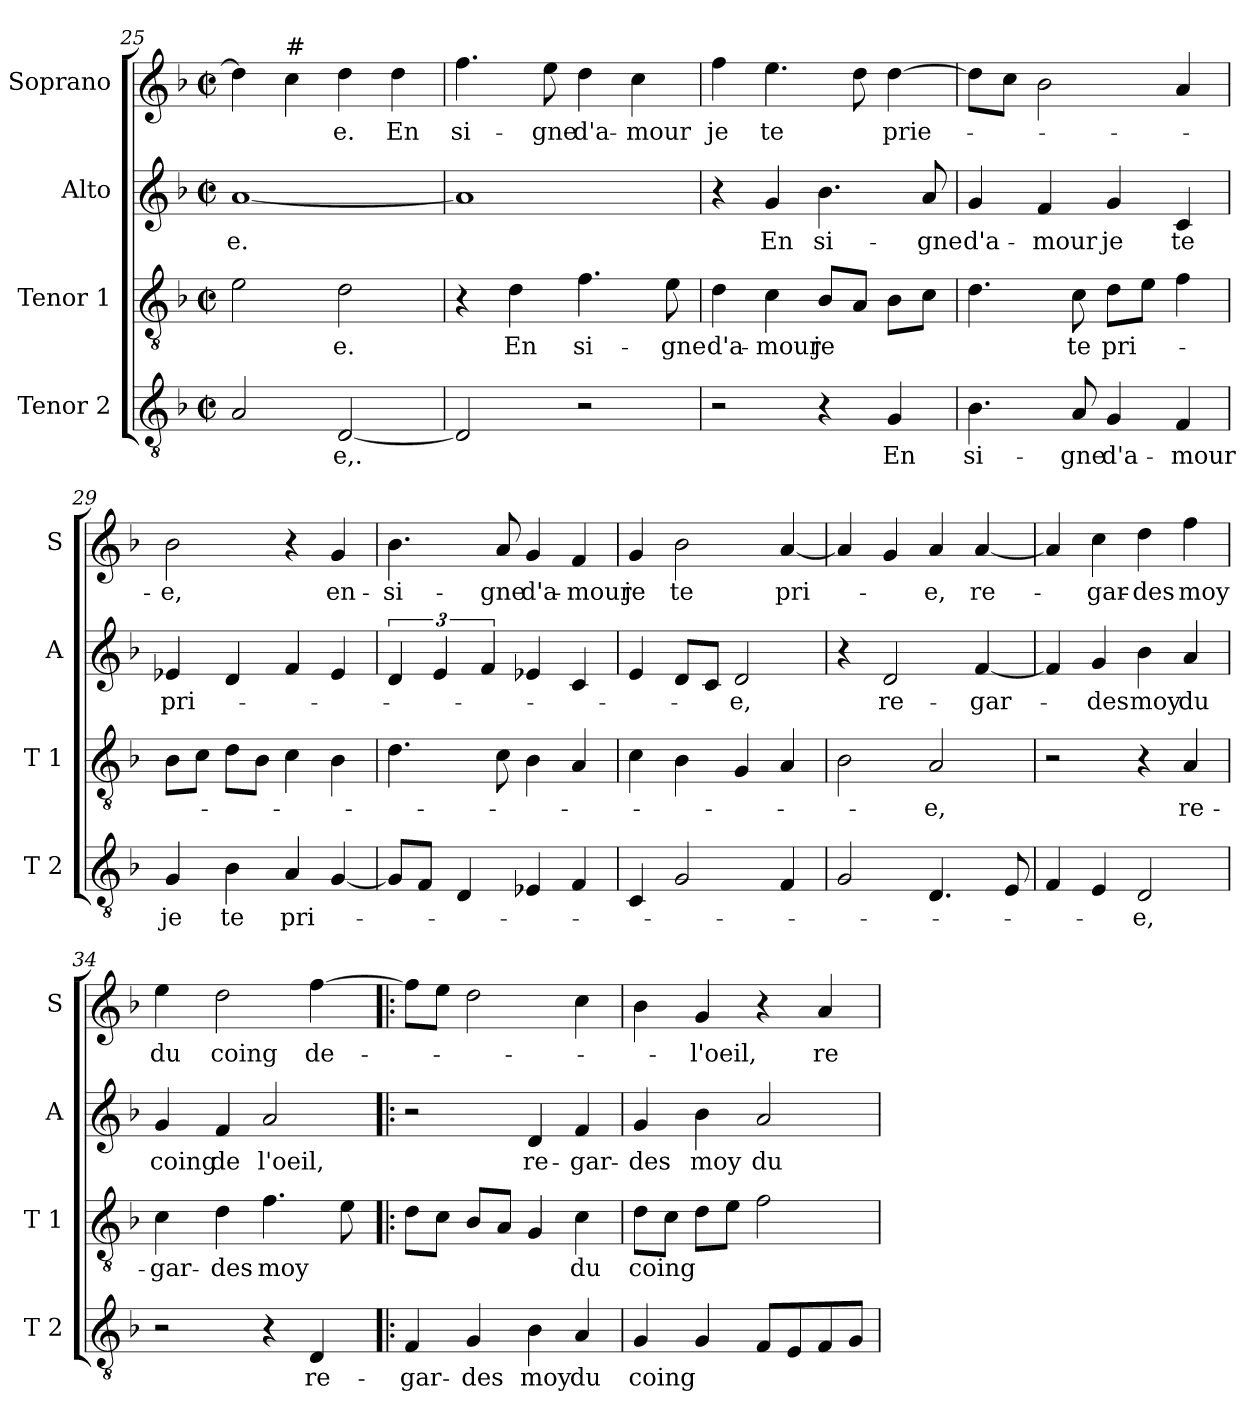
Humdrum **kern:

**kern	**text	**kern	**text	**kern	**text	**kern	**text
*part4	*part4	*part3	*part3	*part2	*part2	*part1	*part1
*staff4	*staff4	*staff3	*staff3	*staff2	*staff2	*staff1	*staff1
*I"Tenor 2	*	*I"Tenor 1	*	*I"Alto	*	*I"Soprano	*
*I'T 2	*	*I'T 1	*	*I'A	*	*I'S	*
*clefGv2	*	*clefGv2	*	*clefG2	*	*clefG2	*
*k[b-]	*	*k[b-]	*	*k[b-]	*	*k[b-]	*
*F:	*	*F:	*	*F:	*	*F:	*
*M2/2	*	*M2/2	*	*M2/2	*	*M2/2	*
*met(c|)	*	*met(c|)	*	*met(c|)	*	*met(c|)	*
=25	=25	=25	=25	=25	=25	=25	=25
2A/	.	2e\	.	[1a	-e.	4dd\]	.
!	!	!	!	!	!	!LO:TX:a:t=#	!
.	.	.	.	.	.	4cc\	.
[2D/	-e,.	2d\	-e.	.	.	4dd\	-e.
.	.	.	.	.	.	4dd\	En
!!LO:LB:g=z
=26	=26	=26	=26	=26	=26	=26	=26
2D/]	.	4r	.	1a]	.	4.ff\	si-
.	.	4d\	En	.	.	.	.
.	.	.	.	.	.	8ee\	-gne
2r	.	4.f\	si-	.	.	4dd\	d'a-
.	.	.	.	.	.	4cc\	-mour
.	.	8e\	-gne	.	.	.	.
=27	=27	=27	=27	=27	=27	=27	=27
2r	.	4d\	d'a-	4r	.	4ff\	je
.	.	4c\	-mour	4g/	En	4.ee\	te
4r	.	8B-/L	je	4.b-\	si-	.	.
.	.	8A/J	.	.	.	8dd\	.
4G/	En	8B-\L	.	.	.	[4dd\	prie-
.	.	8c\J	.	8a/	-gne	.	.
=28	=28	=28	=28	=28	=28	=28	=28
4.B-\	si-	4.d\	.	4g/	d'a-	8dd\L]	.
.	.	.	.	.	.	8cc\J	.
.	.	.	.	4f/	-mour	2b-\	.
8A/	-gne	8c\	te	.	.	.	.
4G/	d'a-	8d\L	pri-	4g/	je	.	.
.	.	8e\J	.	.	.	.	.
4F/	-mour	4f\	.	4c/	te	4a/	.
=29	=29	=29	=29	=29	=29	=29	=29
4G/	je	8B-\L	.	4e-X/	pri-	2b-\	-e,
.	.	8c\J	.	.	.	.	.
4B-\	te	8d\L	.	4d/	.	.	.
.	.	8B-\J	.	.	.	.	.
4A/	pri-	4c\	.	4f/	.	4r	.
[4G/	.	4B-\	.	4e-/	.	4g/	en-
=30	=30	=30	=30	=30	=30	=30	=30
8G/L]	.	4.d\	.	6d/	.	4.b-\	-si-
8F/J	.	.	.	.	.	.	.
.	.	.	.	6e/	.	.	.
4D/	.	.	.	.	.	.	.
.	.	.	.	6f/	.	.	.
.	.	8c\	.	.	.	8a/	-gne
4E-X/	.	4B-\	.	4e-X/	.	4g/	d'a-
4F/	.	4A/	.	4c/	.	4f/	-mour
!!LO:PB:g=z
=31	=31	=31	=31	=31	=31	=31	=31
4C/	.	4c\	.	4e/	.	4g/	je
2G/	.	4B-\	.	8d/L	.	2b-\	te
.	.	.	.	8c/J	.	.	.
.	.	4G/	.	2d/	-e,	.	.
4F/	.	4A/	.	.	.	[4a/	pri-
=32	=32	=32	=32	=32	=32	=32	=32
2G/	.	2B-\	.	4r	.	4a/]	.
.	.	.	.	2d/	re-	4g/	.
4.D/	.	2A/	-e,	.	.	4a/	-e,
.	.	.	.	[4f/	-gar-	[4a/	re-
8E/	.	.	.	.	.	.	.
=33	=33	=33	=33	=33	=33	=33	=33
4F/	.	2r	.	4f/]	.	4a/]	.
4E/	.	.	.	4g/	-des	4cc\	-gar-
2D/	-e,	4r	.	4b-\	moy	4dd\	-des
.	.	4A/	re-	4a/	du	4ff\	moy
=34	=34	=34	=34	=34	=34	=34	=34
2r	.	4c\	-gar-	4g/	coing	4ee\	du
.	.	4d\	-des	4f/	de	2dd\	coing
4r	.	4.f\	moy	2a/	l'oeil,	.	.
4D/	re-	.	.	.	.	[4ff\	de-
.	.	8e\	.	.	.	.	.
=35!|:	=35!|:	=35!|:	=35!|:	=35!|:	=35!|:	=35!|:	=35!|:
4F/	-gar-	8d\L	.	2r	.	8ff\L]	.
.	.	8c\J	.	.	.	8ee\J	.
4G/	-des	8B-/L	.	.	.	2dd\	.
.	.	8A/J	.	.	.	.	.
4B-\	moy	4G/	.	4d/	re-	.	.
4A/	du	4c\	du	4f/	-gar-	4cc\	.
=36	=36	=36	=36	=36	=36	=36	=36
4G/	coing	8d\L	coing	4g/	-des	4b-\	.
.	.	8c\J	.	.	.	.	.
4G/	.	8d\L	.	4b-\	moy	4g/	-l'oeil,
.	.	8e\J	.	.	.	.	.
8F/L	.	2f\	.	2a/	du	4r	.
8E/	.	.	.	.	.	.	.
8F/	.	.	.	.	.	4a/	re-
8G/J	.	.	.	.	.	.	.
=	=	=	=	=	=	=	=
*-	*-	*-	*-	*-	*-	*-	*-
